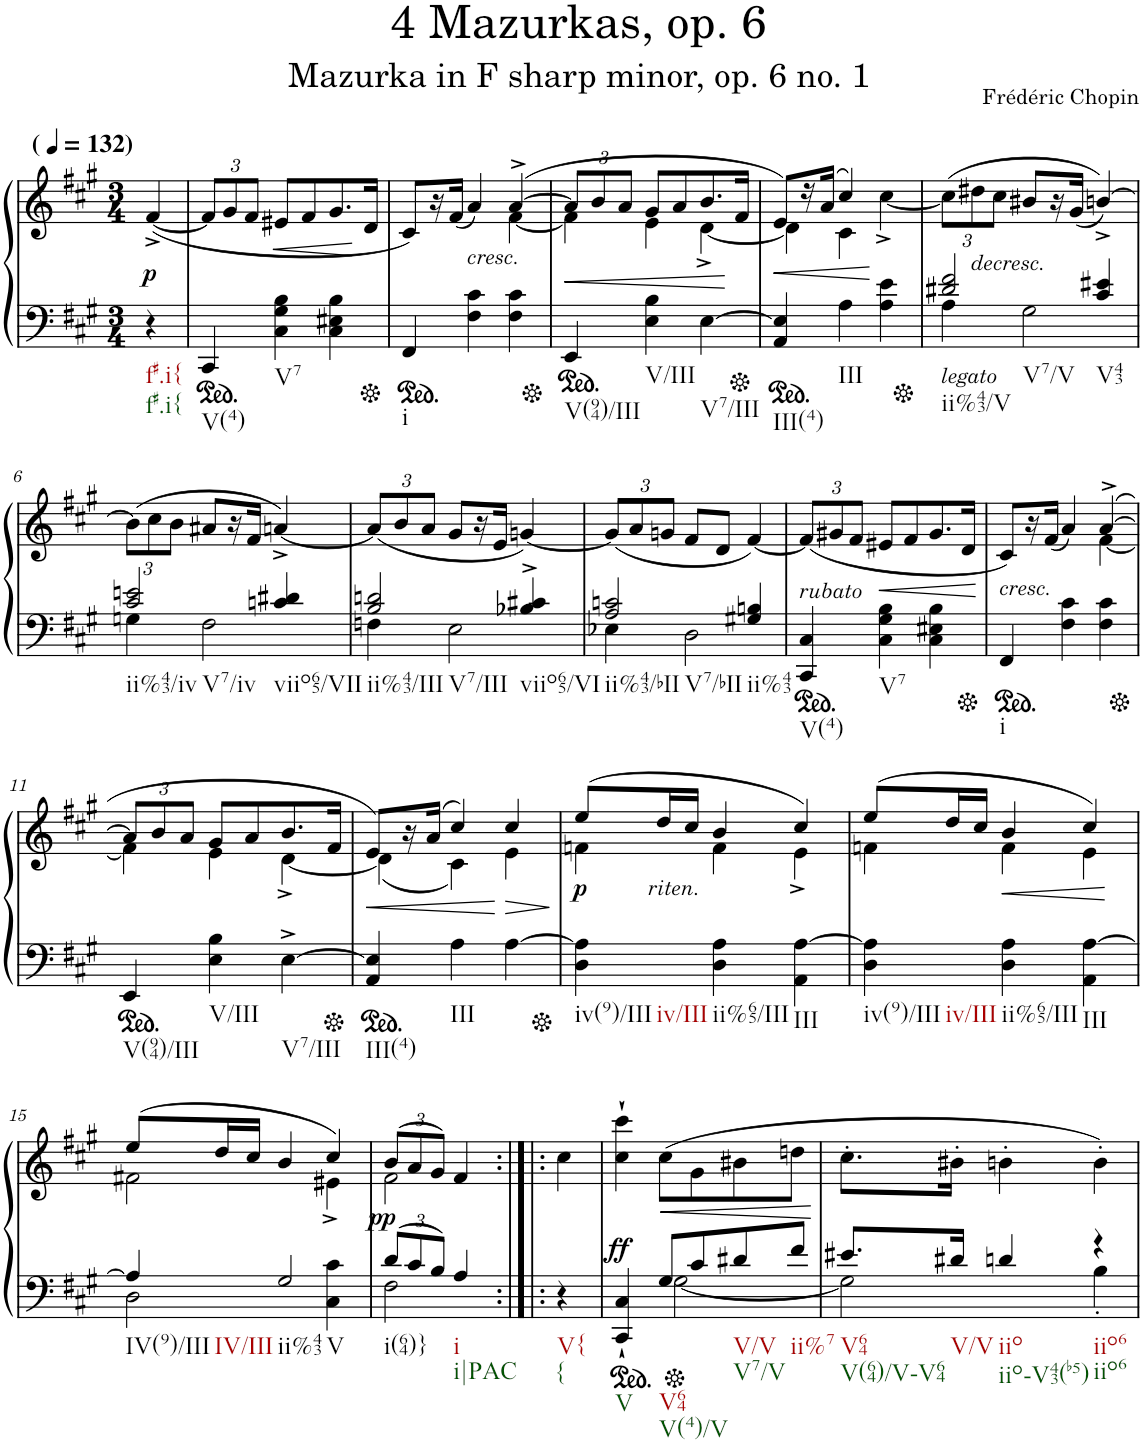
**kern	**kern	**dynam
*part2	*part1	*part1
*staff2	*staff1	*staff1
*I"piano	*I"piano	*
*I'Pno	*I'Pno	*
*clefF4	*clefG2	*
*k[f#c#g#]	*k[f#c#g#]	*
*f#:	*f#:	*
*M3/4	*M3/4	*
*MM132	*MM132	*
=	=	=
!	!LO:TX:a:B:t=(	!
!	!LO:TX:a:B:t=)	!
!	!	!LO:DY:b
4r	([4f#^/	p
=1	=1	=1
*ped	*	*
*	*Xbrackettup	*
4CC#/	12f#/L]	.
.	12g#/	.
.	12f#/J	.
!	!	!LO:HP:b
4C#\ 4G#\ 4B\	8e#X/L	<
.	8f#/	.
4C#\ 4E#X\ 4B\	8.g#/	.
.	16d/Jk	[
=2	=2	=2
*Xped	*	*
*ped	*	*
*	*^	*
4FF#/	8c#/L)	2ryy	.
.	16r	.	.
.	(16f#/JJ	.	.
!	!LO:TX:b:i:t=cresc.	!	!
4F#\ 4c#\	4a/)	.	.
4F#\ 4c#\	([4a^/	[4f#\	.
=3	=3	=3	=3
*Xped	*	*	*
*ped	*	*	*
!	!	!	!LO:HP:b
4EE/	12a/L]	4f#\]	<
.	12b/	.	.
.	12a/J	.	.
4E\ 4B\	8g#/L	4e\	.
.	8a/	.	.
[4E\	8.b/	[4d^\	.
.	16f#/Jk	.	[
=4	=4	=4	=4
*Xped	*	*	*
*ped	*	*	*
!	!	!	!LO:HP:b
4AA/ 4E/]	8e/L)	4d\]	<
.	16r	.	.
.	(16a/JJ	.	.
4A\	4cc#/)	4c#\	.
4A\ 4e\	4ryy	[4cc#^\	[
*	*v	*v	*
=5	=5	=5
*Xped	*	*
*^	*^	*
!LO:TX:b:i:t=legato	!	!	!	!
*	*	*v	*v	*
2d#X/ 2f#/	4A\	(12cc#\L]	.
!	!	!LO:TX:b:i:t=decresc.	!
.	.	12dd#X\	.
.	.	12cc#\J	.
.	2G#\	8b#X/L	.
.	.	16r	.
.	.	(16g#/JJ	.
4c#/ 4e#X/	.	[4bn^/))	.
!!LO:LB:g=z
=6	=6	=6	=6
2c#/ 2en/	4Gn\	(12b\L]	.
.	.	12cc#\	.
.	.	12b\J	.
.	2F#\	8a#X/L	.
.	.	16r	.
.	.	16f#/JJ	.
4cn/ 4d#X/	.	[4an^/)	.
=7	=7	=7	=7
2B/ 2dn/	4Fn\	(12a/L]	.
.	.	12b/	.
.	.	12a/J	.
.	2E\	8g#/L	.
.	.	16r	.
.	.	16e/JJ	.
4B-X/^ 4c#X/^	.	[4gn/)	.
=8	=8	=8	=8
2A/ 2cn/	4E-X\	(12g/L]	.
.	.	12a/	.
.	.	12gn/J	.
.	2D\	8f#/L	.
.	.	8d/J	.
4G#X/ 4Bn/	.	[4f#/)	.
*v	*v	*	*
=9	=9	=9
*ped	*	*
!	!LO:TX:b:i:t=rubato	!
4CC#/ 4C#/	(12f#/L]	.
.	12g#X/	.
.	12f#/J	.
!	!	!LO:HP:b
4C#\ 4G#\ 4B\	8e#X/L	<
.	8f#/	.
4C#\ 4E#X\ 4B\	8.g#/	.
.	16d/Jk	.
.	.	[
=10	=10	=10
*Xped	*	*
*ped	*	*
*	*^	*
!	!LO:TX:b:i:t=cresc.	!	!
4FF#/	8c#/L)	2ryy	.
.	16r	.	.
.	(16f#/JJ	.	.
4F#\ 4c#\	4a/)	.	.
4F#\ 4c#\	([4a^/	[4f#\	.
!!LO:LB:g=z	!!
=11	=11	=11	=11
*Xped	*	*	*
*ped	*	*	*
4EE/	12a/L]	4f#\]	.
.	12b/	.	.
.	12a/J	.	.
4E\ 4B\	8g#/L	4e\	.
.	8a/	.	.
[4E^\	8.b/	[4d^\	.
.	16f#/Jk	.	.
=12	=12	=12	=12
*Xped	*	*	*
*ped	*	*	*
!	!	!	!LO:HP:b
4AA/ 4E/]	8e/L)	(4d\]	<
.	16r	.	.
.	(16a/JJ	.	.
4A\	4cc#/)	4c#\)	.
!	!	!	!LO:HP:n=1:b
[4A\	4cc#/	4e\	[ >
*	*v	*v	*
.	.	]
=13	=13	=13
*Xped	*	*
*	*^	*
!	!	!	!LO:DY:b
4D\ 4A\]	(8ee/L	4fn\	p
!	!LO:TX:b:i:t=riten.	!	!
.	16dd/L	.	.
.	16cc#/JJ	.	.
4D\ 4A\	4b/	4f\	.
4AA\ [4A\	4cc#/)	4e^\	.
=14	=14	=14	=14
4D\ 4A\]	(8ee/L	4fn\	.
.	16dd/L	.	.
.	16cc#/JJ	.	.
!	!	!	!LO:HP:b
4D\ 4A\	4b/	4f\	<
4AA\ [4A\	4cc#/)	4e\	.
*	*v	*v	*
.	.	[
!!LO:LB:g=z
=15	=15	=15
*^	*^	*
4A/]	2D\	(8ee/L	2f#X\	.
.	.	16dd/L	.	.
.	.	16cc#/JJ	.	.
2G#/	.	4b/	.	.
.	4C#\ 4c#\	4cc#/)	4e#X^\	.
=16	=16	=16	=16	=16
*Xbrackettup	*	*	*	*
!	!	!	!	!LO:DY:b
(12d/L	2F#\	(12b/L	2f#\	pp
12c#/	.	12a/	.	.
12B/J)	.	12g#/J)	.	.
4A/	.	4f#/	.	.
*v	*v	*	*	*
*	*v	*v	*
=16X1:|!|:	=16X1:|!|:	=16X1:|!|:
4r	4cc#\	.
=17	=17	=17
*ped	*	*
*^	*	*
!	!	!	!LO:DY:b
4CC#/` 4C#/`	4ryy	4cc#\` 4ccc#\`	ff
!	!	!	!LO:HP:b
8G#/L	[2G#\	(8cc#\L	<
*Xped	*	*	*
8c#/	.	8g#\	.
8d#X/	.	8b#X\	.
8f#/J	.	8ddn\J	.
*v	*v	*	*
.	.	[
=18	=18	=18
*^	*	*
8.e#X/L	2G#\]	8.cc#'\L	.
16d#X/Jk	.	16b#X'\Jk	.
4dn/	.	4bn'\	.
4r	4B'\	4b'\)	.
*v	*v	*	*
=	=	=
*-	*-	*-
